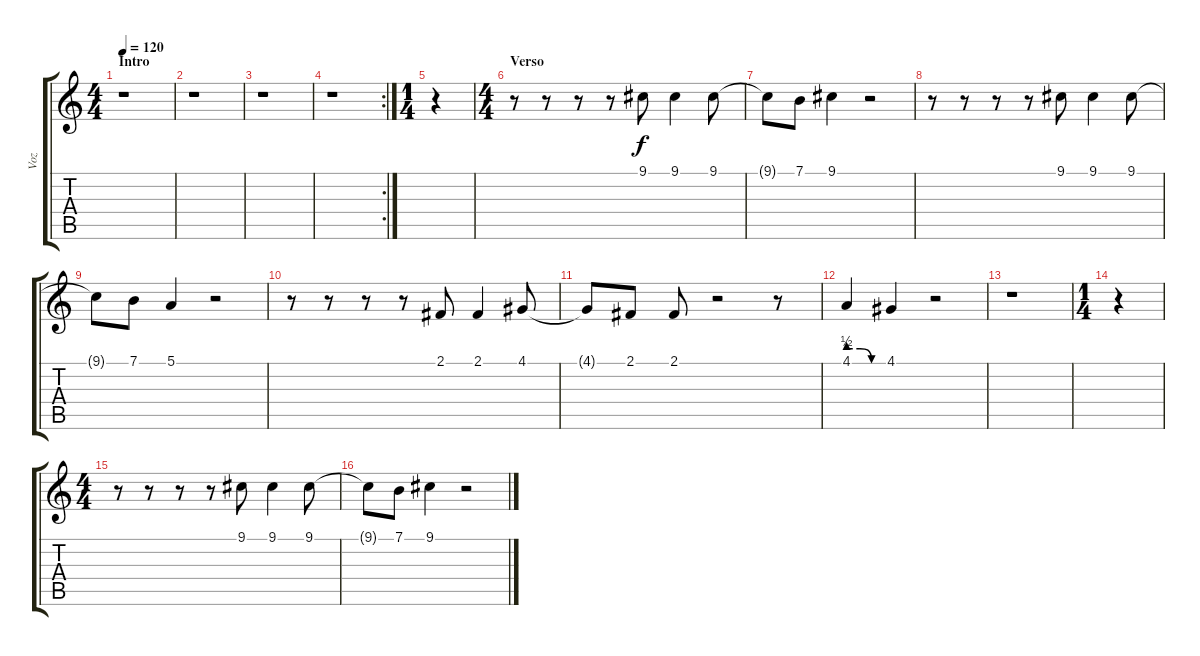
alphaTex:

\track ("Voz" "Voz") {instrument lead6voice}
\staff {score tabs}
\tuning (E4 B3 G3 D3 A2 E2) {hide}
\ts (4 4)
\section ("" "Intro")
\tempo 120
\clef g2
\ks c
r.1{dy f instrument lead6voice} |
r.1 |
r.1 |
\rc 2
r.1 |
\ts (1 4)
r.4 |
\ts (4 4)
\section ("" "Verso")
r.8 r.8 r.8 r.8 9.1.8 9.1.4 9.1.8 |
9.1{t}.8 7.1.8 9.1.4 r.2 |
r.8 r.8 r.8 r.8 9.1.8 9.1.4 9.1.8 |
9.1{t}.8 7.1.8 5.1.4 r.2 |
r.8 r.8 r.8 r.8 2.1.8 2.1.4 4.1.8 |
4.1{t}.8 2.1.8 2.1.8 r.2 r.8 |
4.1{be (custom 0 2 20 2 40 0 60 0)}.4 4.1.4 r.2 |
r.1 |
\ts (1 4)
r.4 |
\ts (4 4)
r.8 r.8 r.8 r.8 9.1.8 9.1.4 9.1.8 |
9.1{t}.8 7.1.8 9.1.4 r.2
